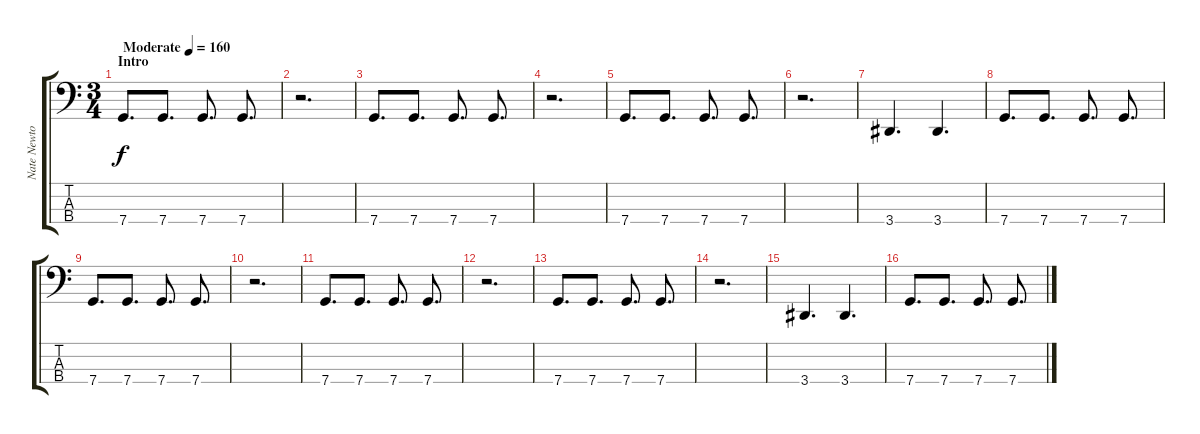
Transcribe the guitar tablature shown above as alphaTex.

\track ("Nate Newton" "Nate Newto") {instrument electricbasspick}
\staff {score tabs}
\tuning (F2 C2 G1 C1) {hide}
\ts (3 4)
\section ("" "Intro")
\tempo (160 "Moderate")
\clef f4
\ks c
7.4.8{d dy f instrument electricbasspick} 7.4.8{d} 7.4.8{d} 7.4.8{d} |
r.2{d} |
7.4.8{d} 7.4.8{d} 7.4.8{d} 7.4.8{d} |
r.2{d} |
7.4.8{d} 7.4.8{d} 7.4.8{d} 7.4.8{d} |
r.2{d} |
3.4.4{d} 3.4.4{d} |
7.4.8{d} 7.4.8{d} 7.4.8{d} 7.4.8{d} |
7.4.8{d} 7.4.8{d} 7.4.8{d} 7.4.8{d} |
r.2{d} |
7.4.8{d} 7.4.8{d} 7.4.8{d} 7.4.8{d} |
r.2{d} |
7.4.8{d} 7.4.8{d} 7.4.8{d} 7.4.8{d} |
r.2{d} |
3.4.4{d} 3.4.4{d} |
7.4.8{d} 7.4.8{d} 7.4.8{d} 7.4.8{d}
